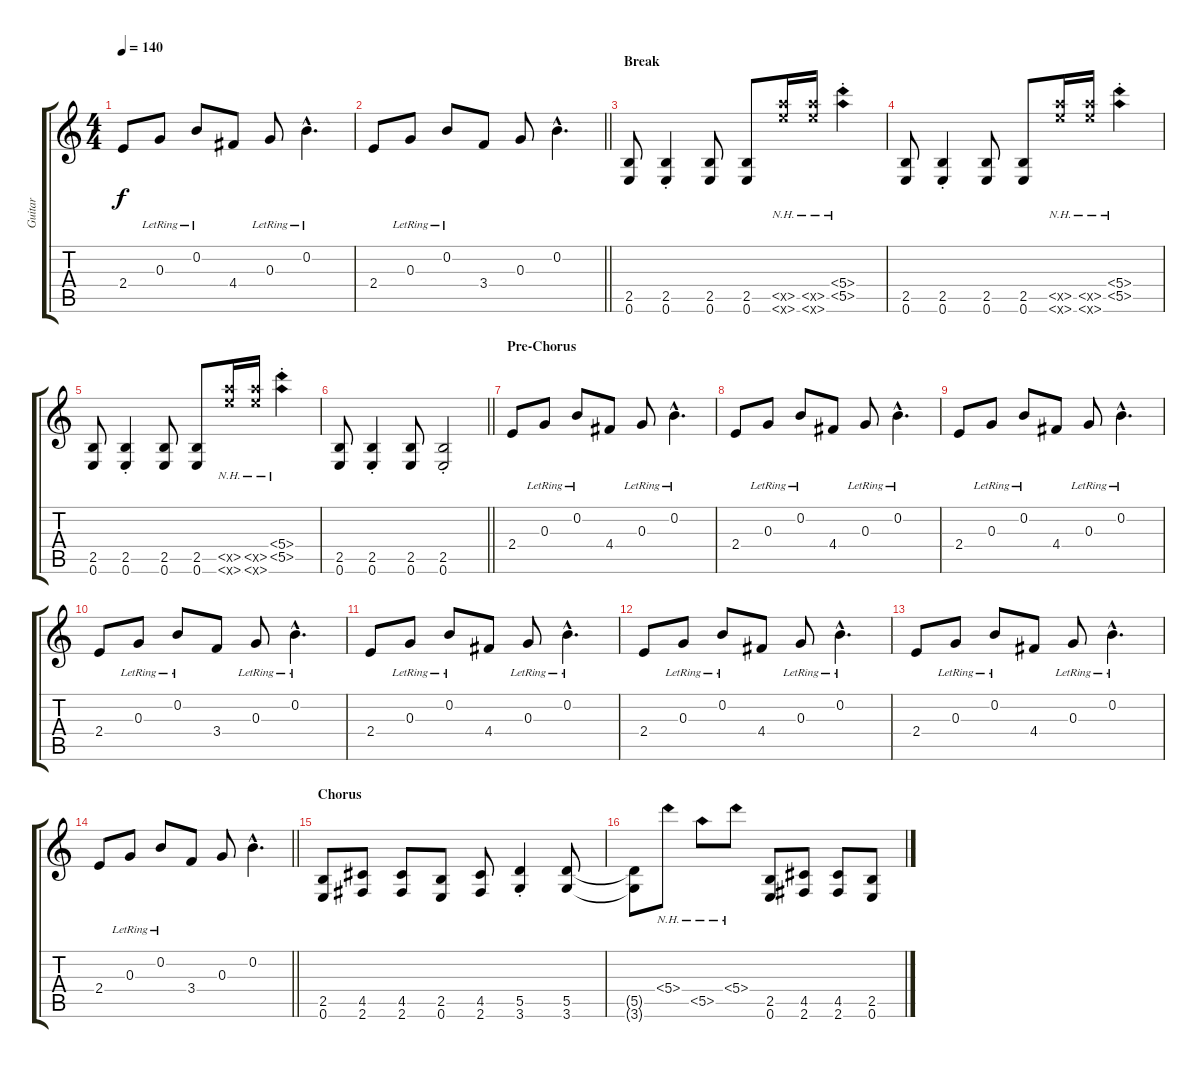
\track ("Guitar" "Guitar") {instrument overdrivenguitar}
\staff {score tabs}
\tuning (E4 B3 G3 D3 A2 E2) {hide}
\ts (4 4)
\tempo 140
\clef g2
\ks c
2.4.8{dy f} 0.3{lr}.8 0.2{lr}.8 4.4.8 0.3{lr}.8 0.2{hac lr}.4{d} |
\barLineRight lightlight
2.4.8 0.3{lr}.8 0.2{lr}.8 3.4.8 0.3.8 0.2{hac}.4{d} |
\section ("" "Break")
(2.5 0.6).8{volume 15} (2.5{st} 0.6{st}).4 (2.5 0.6).8 (2.5 0.6).8 (5.5{nh x} 5.6{nh x}).16 (5.5{nh x} 5.6{nh x}).16 (5.4{nh st} 5.5{nh st}).4 |
(2.5 0.6).8 (2.5{st} 0.6{st}).4 (2.5 0.6).8 (2.5 0.6).8 (5.5{nh x} 5.6{nh x}).16 (5.5{nh x} 5.6{nh x}).16 (5.4{nh st} 5.5{nh st}).4 |
(2.5 0.6).8 (2.5{st} 0.6{st}).4 (2.5 0.6).8 (2.5 0.6).8 (5.5{nh x} 5.6{nh x}).16 (5.5{nh x} 5.6{nh x}).16 (5.4{nh st} 5.5{nh st}).4 |
\barLineRight lightlight
(2.5 0.6).8 (2.5{st} 0.6{st}).4 (2.5 0.6).8 (2.5{st} 0.6).2 |
\section ("" "Pre-Chorus")
2.4.8{volume 7} 0.3{lr}.8 0.2{lr}.8 4.4.8 0.3{lr}.8 0.2{hac lr}.4{d} |
2.4.8 0.3{lr}.8 0.2{lr}.8 4.4.8 0.3{lr}.8 0.2{hac lr}.4{d} |
2.4.8 0.3{lr}.8 0.2{lr}.8 4.4.8 0.3{lr}.8 0.2{hac lr}.4{d} |
2.4.8 0.3{lr}.8 0.2{lr}.8 3.4.8 0.3{lr}.8 0.2{hac lr}.4{d} |
2.4.8 0.3{lr}.8 0.2{lr}.8 4.4.8 0.3{lr}.8 0.2{hac lr}.4{d} |
2.4.8 0.3{lr}.8 0.2{lr}.8 4.4.8 0.3{lr}.8 0.2{hac lr}.4{d} |
2.4.8 0.3{lr}.8 0.2{lr}.8 4.4.8 0.3{lr}.8 0.2{hac lr}.4{d} |
\barLineRight lightlight
2.4.8 0.3{lr}.8 0.2{lr}.8 3.4.8 0.3.8 0.2{hac}.4{d} |
\section ("" "Chorus")
(2.5 0.6).8{volume 15} (4.5 2.6).8 (4.5 2.6).8 (2.5 0.6).8 (4.5 2.6).8 (5.5{st} 3.6{st}).4 (5.5 3.6).8 |
(5.5{t} 3.6{t}).8 5.4{nh}.8 5.5{nh}.8 5.4{nh}.8 (2.5 0.6).8 (4.5 2.6).8 (4.5 2.6).8 (2.5 0.6).8
